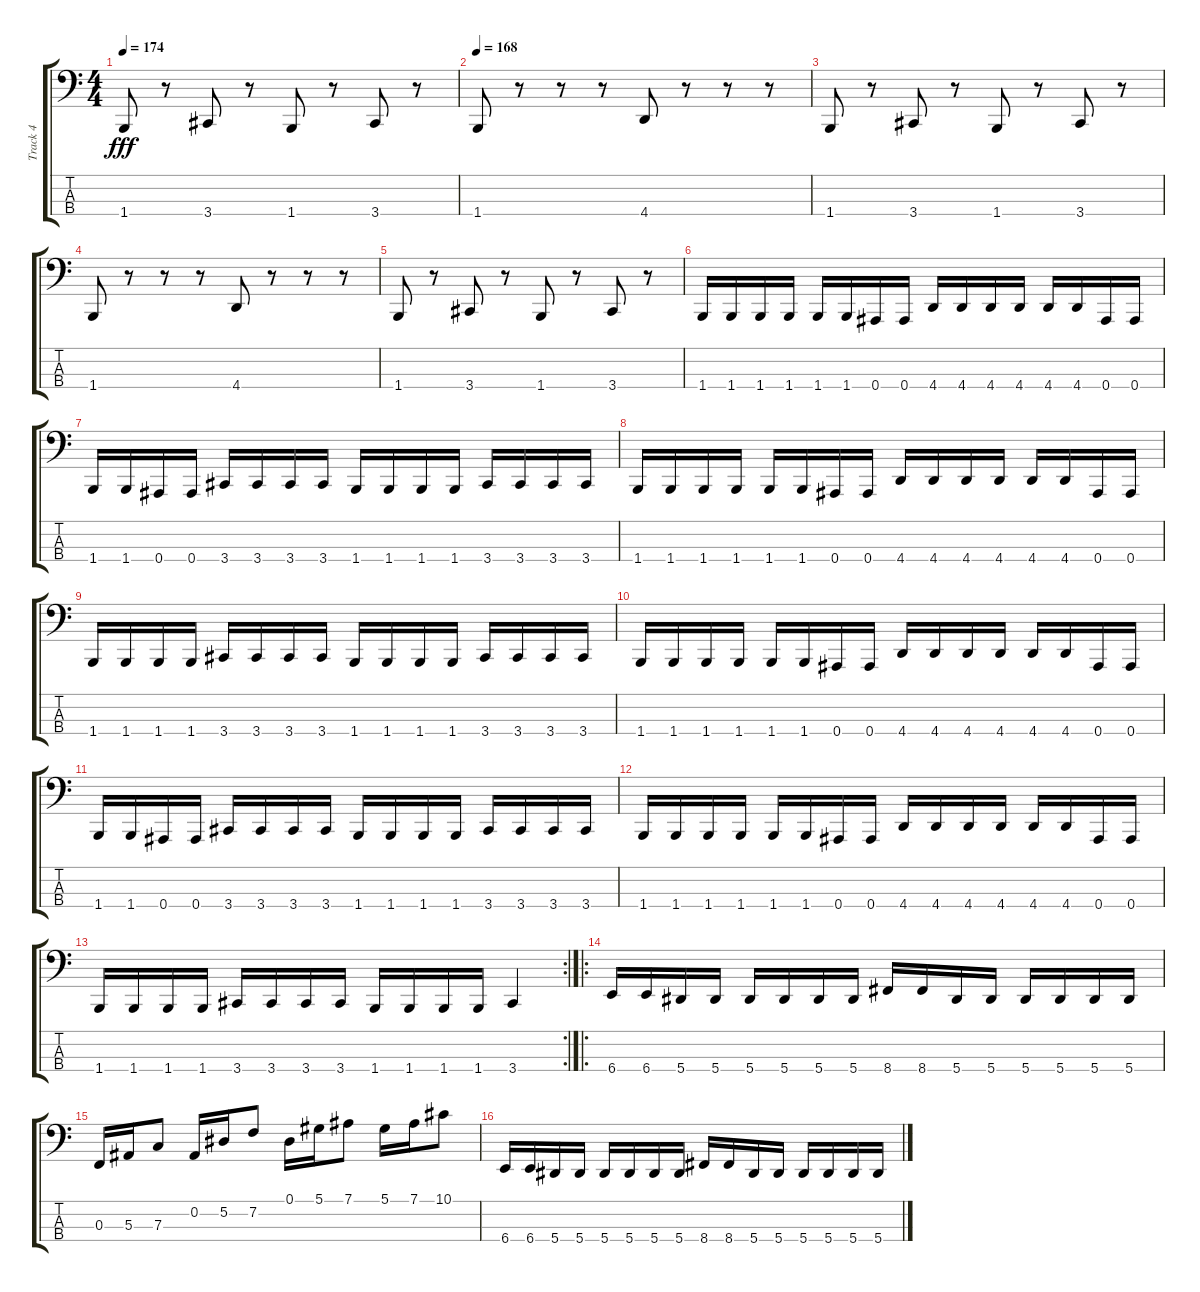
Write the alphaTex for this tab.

\track ("Track 4" "Track 4") {instrument slapbass2}
\staff {score tabs}
\tuning (Eb2 Bb1 F1 Bb0) {hide}
\ts (4 4)
\tempo 174
\clef f4
\ks c
1.4.8{dy fff} r.8 3.4.8 r.8 1.4.8 r.8 3.4.8 r.8 |
\tempo 168
1.4.8 r.8 r.8 r.8 4.4.8 r.8 r.8 r.8 |
1.4.8 r.8 3.4.8 r.8 1.4.8 r.8 3.4.8 r.8 |
1.4.8 r.8 r.8 r.8 4.4.8 r.8 r.8 r.8 |
1.4.8 r.8 3.4.8 r.8 1.4.8 r.8 3.4.8 r.8 |
1.4.16 1.4.16 1.4.16 1.4.16 1.4.16 1.4.16 0.4.16 0.4.16 4.4.16 4.4.16 4.4.16 4.4.16 4.4.16 4.4.16 0.4.16 0.4.16 |
1.4.16 1.4.16 0.4.16 0.4.16 3.4.16 3.4.16 3.4.16 3.4.16 1.4.16 1.4.16 1.4.16 1.4.16 3.4.16 3.4.16 3.4.16 3.4.16 |
1.4.16 1.4.16 1.4.16 1.4.16 1.4.16 1.4.16 0.4.16 0.4.16 4.4.16 4.4.16 4.4.16 4.4.16 4.4.16 4.4.16 0.4.16 0.4.16 |
1.4.16 1.4.16 1.4.16 1.4.16 3.4.16 3.4.16 3.4.16 3.4.16 1.4.16 1.4.16 1.4.16 1.4.16 3.4.16 3.4.16 3.4.16 3.4.16 |
1.4.16 1.4.16 1.4.16 1.4.16 1.4.16 1.4.16 0.4.16 0.4.16 4.4.16 4.4.16 4.4.16 4.4.16 4.4.16 4.4.16 0.4.16 0.4.16 |
1.4.16 1.4.16 0.4.16 0.4.16 3.4.16 3.4.16 3.4.16 3.4.16 1.4.16 1.4.16 1.4.16 1.4.16 3.4.16 3.4.16 3.4.16 3.4.16 |
1.4.16 1.4.16 1.4.16 1.4.16 1.4.16 1.4.16 0.4.16 0.4.16 4.4.16 4.4.16 4.4.16 4.4.16 4.4.16 4.4.16 0.4.16 0.4.16 |
\rc 2
1.4.16 1.4.16 1.4.16 1.4.16 3.4.16 3.4.16 3.4.16 3.4.16 1.4.16 1.4.16 1.4.16 1.4.16 3.4.4 |
\ro
6.4.16 6.4.16 5.4.16 5.4.16 5.4.16 5.4.16 5.4.16 5.4.16 8.4.16 8.4.16 5.4.16 5.4.16 5.4.16 5.4.16 5.4.16 5.4.16 |
0.3.16 5.3.16 7.3.8 0.2.16 5.2.16 7.2.8 0.1.16 5.1.16 7.1.8 5.1.16 7.1.16 10.1.8 |
6.4.16 6.4.16 5.4.16 5.4.16 5.4.16 5.4.16 5.4.16 5.4.16 8.4.16 8.4.16 5.4.16 5.4.16 5.4.16 5.4.16 5.4.16 5.4.16
